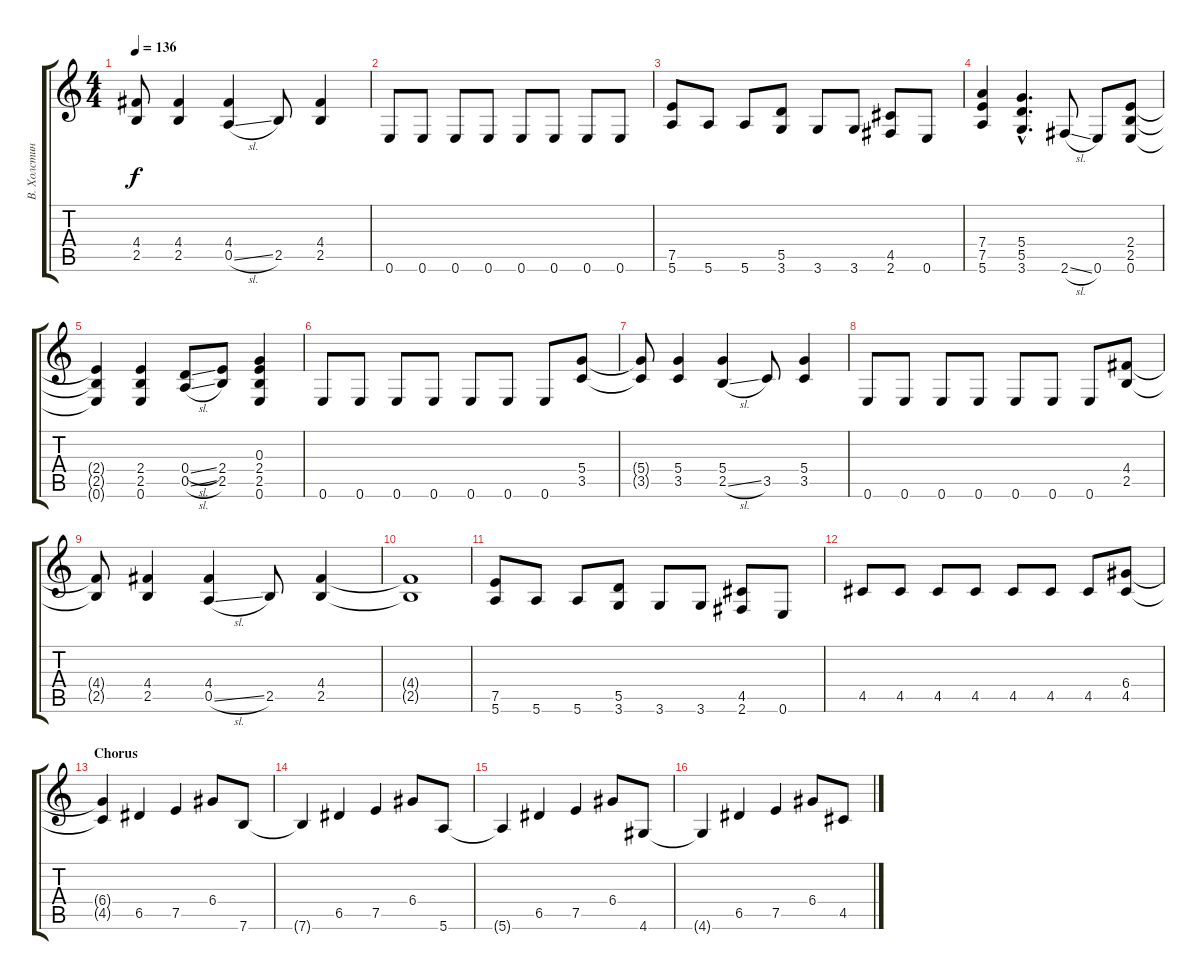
\track ("В. Холстинин" "В. Холстин") {instrument distortionguitar}
\staff {score tabs}
\tuning (E4 B3 G3 D3 A2 E2) {hide}
\ts (4 4)
\tempo 136
\clef g2
\ks c
(4.4{t} 2.5{t}).8{dy f} (4.4 2.5).4 (4.4 0.5{sl}).4 2.5.8 (4.4 2.5).4 |
0.6.8 0.6.8 0.6.8 0.6.8 0.6.8 0.6.8 0.6.8 0.6.8 |
(7.5 5.6).8 5.6.8 5.6.8 (5.5 3.6).8 3.6.8 3.6.8 (4.5 2.6).8 0.6.8 |
(7.4 7.5 5.6).4 (5.4{hac} 5.5{hac} 3.6{hac}).4{d} 2.6{sl}.8 0.6.8 (2.4 2.5 0.6).8 |
(2.4{t} 2.5{t} 0.6{t}).4 (2.4 2.5 0.6).4 (0.4{sl} 0.5{sl}).8 (2.4 2.5).8 (0.3 2.4 2.5 0.6).4 |
0.6.8 0.6.8 0.6.8 0.6.8 0.6.8 0.6.8 0.6.8 (5.4 3.5).8 |
(5.4{t} 3.5{t}).8 (5.4 3.5).4 (5.4 2.5{sl}).4 3.5.8 (5.4 3.5).4 |
0.6.8 0.6.8 0.6.8 0.6.8 0.6.8 0.6.8 0.6.8 (4.4 2.5).8 |
(4.4{t} 2.5{t}).8 (4.4 2.5).4 (4.4 0.5{sl}).4 2.5.8 (4.4 2.5).4 |
(4.4{t} 2.5{t}).1 |
(7.5 5.6).8 5.6.8 5.6.8 (5.5 3.6).8 3.6.8 3.6.8 (4.5 2.6).8 0.6.8 |
4.5.8 4.5.8 4.5.8 4.5.8 4.5.8 4.5.8 4.5.8 (6.4 4.5).8 |
\section ("" "Chorus")
(6.4{t} 4.5{t}).4 6.5.4 7.5.4 6.4.8 7.6.8 |
7.6{t}.4 6.5.4 7.5.4 6.4.8 5.6.8 |
5.6{t}.4 6.5.4 7.5.4 6.4.8 4.6.8 |
4.6{t}.4 6.5.4 7.5.4 6.4.8 4.5.8
